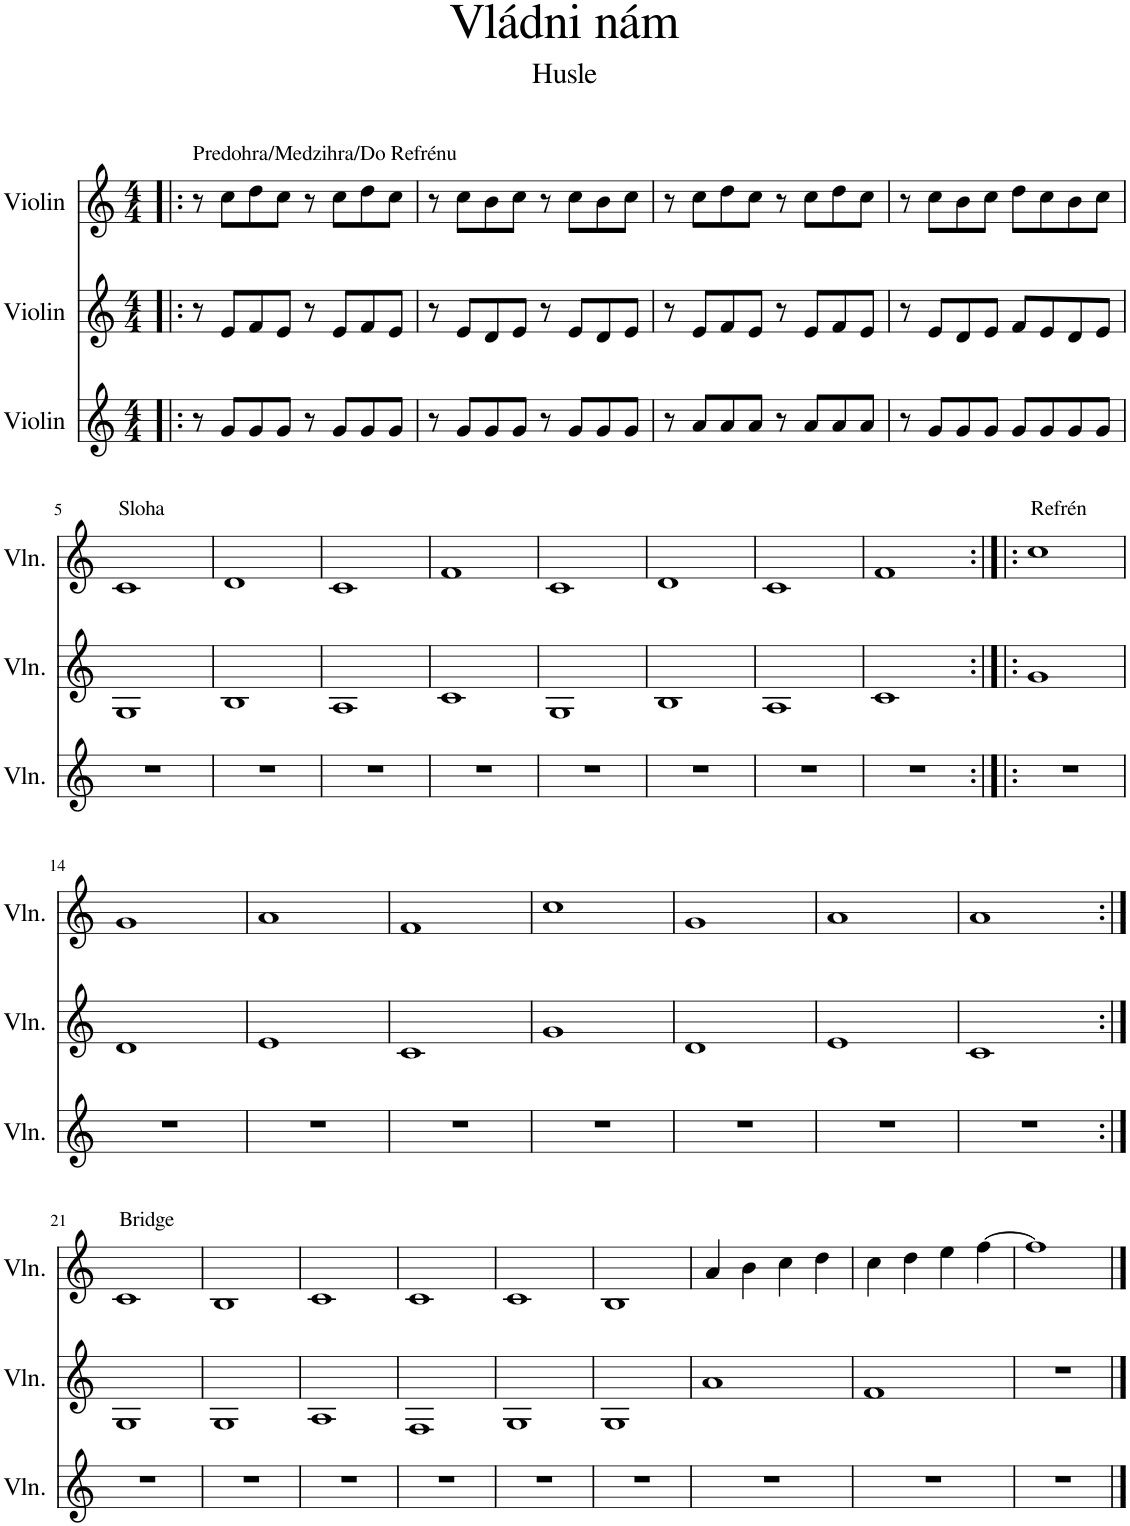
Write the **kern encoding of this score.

**kern	**kern	**kern
*part3	*part2	*part1
*staff3	*staff2	*staff1
*I"Violin	*I"Violin	*I"Violin
*I'Vln.	*I'Vln.	*I'Vln.
*clefG2	*clefG2	*clefG2
*k[]	*k[]	*k[]
*M4/4	*M4/4	*M4/4
=1!|:	=1!|:	=1!|:
!	!	!LO:TX:a:t=Predohra/Medzihra/Do Refrénu
8r	8r	8r
8g/L	8e/L	8cc\L
8g/	8f/	8dd\
8g/J	8e/J	8cc\J
8r	8r	8r
8g/L	8e/L	8cc\L
8g/	8f/	8dd\
8g/J	8e/J	8cc\J
=2	=2	=2
8r	8r	8r
8g/L	8e/L	8cc\L
8g/	8d/	8b\
8g/J	8e/J	8cc\J
8r	8r	8r
8g/L	8e/L	8cc\L
8g/	8d/	8b\
8g/J	8e/J	8cc\J
=3	=3	=3
8r	8r	8r
8a/L	8e/L	8cc\L
8a/	8f/	8dd\
8a/J	8e/J	8cc\J
8r	8r	8r
8a/L	8e/L	8cc\L
8a/	8f/	8dd\
8a/J	8e/J	8cc\J
=4	=4	=4
8r	8r	8r
8g/L	8e/L	8cc\L
8g/	8d/	8b\
8g/J	8e/J	8cc\J
8g/L	8f/L	8dd\L
8g/	8e/	8cc\
8g/	8d/	8b\
8g/J	8e/J	8cc\J
!!LO:LB:g=z
=5	=5	=5
!	!	!LO:TX:a:t=Sloha
1r	1G	1c
=6	=6	=6
1r	1B	1d
=7	=7	=7
1r	1A	1c
=8	=8	=8
1r	1c	1f
=9	=9	=9
1r	1G	1c
=10	=10	=10
1r	1B	1d
=11	=11	=11
1r	1A	1c
=12	=12	=12
1r	1c	1f
=13:|!|:	=13:|!|:	=13:|!|:
!	!	!LO:TX:a:t=Refrén
1r	1g	1cc
!!LO:LB:g=z
=14	=14	=14
1r	1d	1g
=15	=15	=15
1r	1e	1a
=16	=16	=16
1r	1c	1f
=17	=17	=17
1r	1g	1cc
=18	=18	=18
1r	1d	1g
=19	=19	=19
1r	1e	1a
=20	=20	=20
1r	1c	1a
!!LO:LB:g=z
=21:|!	=21:|!	=21:|!
!	!	!LO:TX:a:t=Bridge
1r	1G	1c
=22	=22	=22
1r	1G	1B
=23	=23	=23
1r	1A	1c
=24	=24	=24
1r	1F	1c
=25	=25	=25
1r	1G	1c
=26	=26	=26
1r	1G	1B
=27	=27	=27
1r	1a	4a/
.	.	4b\
.	.	4cc\
.	.	4dd\
=28	=28	=28
1r	1f	4cc\
.	.	4dd\
.	.	4ee\
.	.	[4ff\
=29	=29	=29
1r	1r	1ff]
==	==	==
*-	*-	*-
